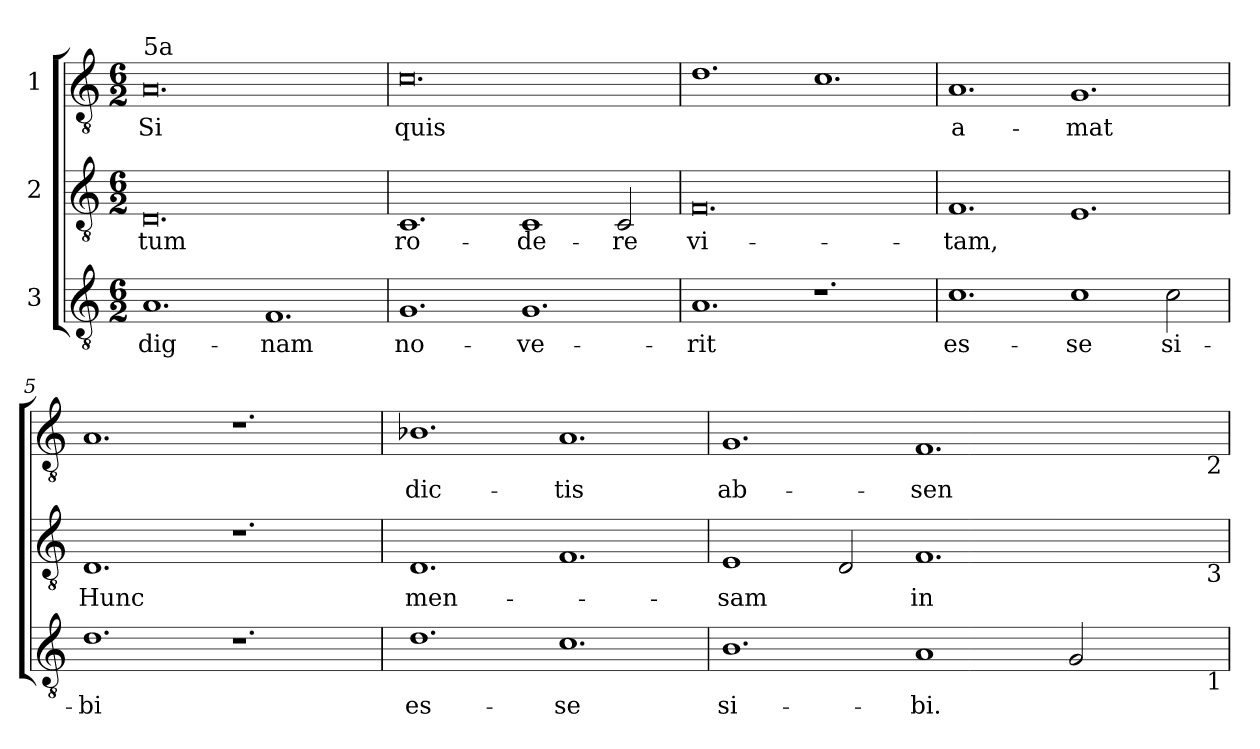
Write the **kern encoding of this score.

**kern	**text	**kern	**text	**kern	**text
*part3	*part3	*part2	*part2	*part1	*part1
*staff3	*staff3	*staff2	*staff2	*staff1	*staff1
*I"3	*	*I"2	*	*I"1	*
!!LO:PB:g=z
*clefGv2	*	*clefGv2	*	*clefGv2	*
*ITrd7c12	*	*ITrd7c12	*	*ITrd7c12	*
*k[]	*	*k[]	*	*k[]	*
*C:	*	*C:	*	*C:	*
*M6/2	*	*M6/2	*	*M6/2	*
=1	=1	=1	=1	=1	=1
!	!LO:LY:b:color=#000000	!	!	!	!
!	!	!	!LO:LY:b:color=#000000	!	!
!	!	!	!	!LO:TX:a:t=5a	!
!	!	!	!	!	!LO:LY:b:color=#000000
1.AAi/	dig-	0.DDi/	tum	0.AAi/	Si
!	!LO:LY:b:color=#000000	!	!	!	!
1.FFi/	-nam	.	.	.	.
=2	=2	=2	=2	=2	=2
!	!LO:LY:b:color=#000000	!	!	!	!
!	!	!	!LO:LY:b:color=#000000	!	!
!	!	!	!	!	!LO:LY:b:color=#000000
1.GGi/	no-	1.CCi/	ro-	0.Ci\	quis
!	!LO:LY:b:color=#000000	!	!	!	!
!	!	!	!LO:LY:b:color=#000000	!	!
1.GGi/	-ve-	1CCi/	-de-	.	.
!	!	!	!LO:LY:b:color=#000000	!	!
.	.	2CCi/	-re	.	.
=3	=3	=3	=3	=3	=3
!	!LO:LY:b:color=#000000	!	!	!	!
!	!	!	!LO:LY:b:color=#000000	!	!
1.AAi/	-rit	0.FFi/	vi-	1.Di\	.
1.r	.	.	.	1.Ci\	.
=4	=4	=4	=4	=4	=4
!	!LO:LY:b:color=#000000	!	!	!	!
!	!	!	!LO:LY:b:color=#000000	!	!
!	!	!	!	!	!LO:LY:b:color=#000000
1.Ci\	es-	1.FFi/	-tam,	1.AAi/	a-
!	!LO:LY:b:color=#000000	!	!	!	!
!	!	!	!	!	!LO:LY:b:color=#000000
1Ci\	-se	1.EEi/	.	1.GGi/	-mat
!	!LO:LY:b:color=#000000	!	!	!	!
2Ci\	si-	.	.	.	.
!!LO:LB:g=z
=5	=5	=5	=5	=5	=5
!	!LO:LY:b:color=#000000	!	!	!	!
!	!	!	!LO:LY:b:color=#000000	!	!
1.Di\	-bi	1.DDi/	Hunc	1.AAi/	.
1.r	.	1.r	.	1.r	.
=6	=6	=6	=6	=6	=6
!	!LO:LY:b:color=#000000	!	!	!	!
!	!	!	!LO:LY:b:color=#000000	!	!
!	!	!	!	!	!LO:LY:b:color=#000000
1.Di\	es-	1.DDi/	men-	1.BB-Xi/	dic-
!	!LO:LY:b:color=#000000	!	!	!	!
!	!	!	!	!	!LO:LY:b:color=#000000
1.Ci\	-se	1.FFi/	.	1.AAi/	-tis
=7	=7	=7	=7	=7	=7
!	!LO:LY:b:color=#000000	!	!	!	!
!	!	!	!LO:LY:b:color=#000000	!	!
!	!	!	!	!	!LO:LY:b:color=#000000
*^	*	*^	*	*^	*
1.BBi/	1ryy	si-	1EEi/	1ryy	-sam	1.GGi/	1ryy	ab-
.	1ryy	.	2DDi/	1ryy	.	.	1ryy	.
!	!	!LO:LY:b:color=#000000	!	!	!	!	!	!
!	!	!	!	!	!LO:LY:b:color=#000000	!	!	!
!	!	!	!	!	!	!	!	!LO:LY:b:color=#000000
1AAi/	.	-bi.	1.FFi/	.	in-	1.FFi/	.	-sen-
.	2ryy	.	.	2ryy	.	.	2ryy	.
2GGi/	4ryy	.	.	4ryy	.	.	4ryy	.
.	8ryy	.	.	8ryy	.	.	8ryy	.
.	16ryy	.	.	16ryy	.	.	16ryy	.
.	32ryy	.	.	32ryy	.	.	32ryy	.
.	64ryy	.	.	64ryy	.	.	64ryy	.
.	128...ryy	.	.	128...ryy	.	.	128...ryy	.
!	!	!	!	!	!	!	!LO:TX:b:t=2	!
!	!	!	!	!LO:TX:b:t=3	!	!	!	!
!	!LO:TX:b:t=1	!	!	!	!	!	!	!
.	1024ryy	.	.	1024ryy	.	.	1024ryy	.
*v	*v	*	*	*	*	*v	*v	*
*	*	*v	*v	*	*	*
=	=	=	=	=	=
*-	*-	*-	*-	*-	*-
